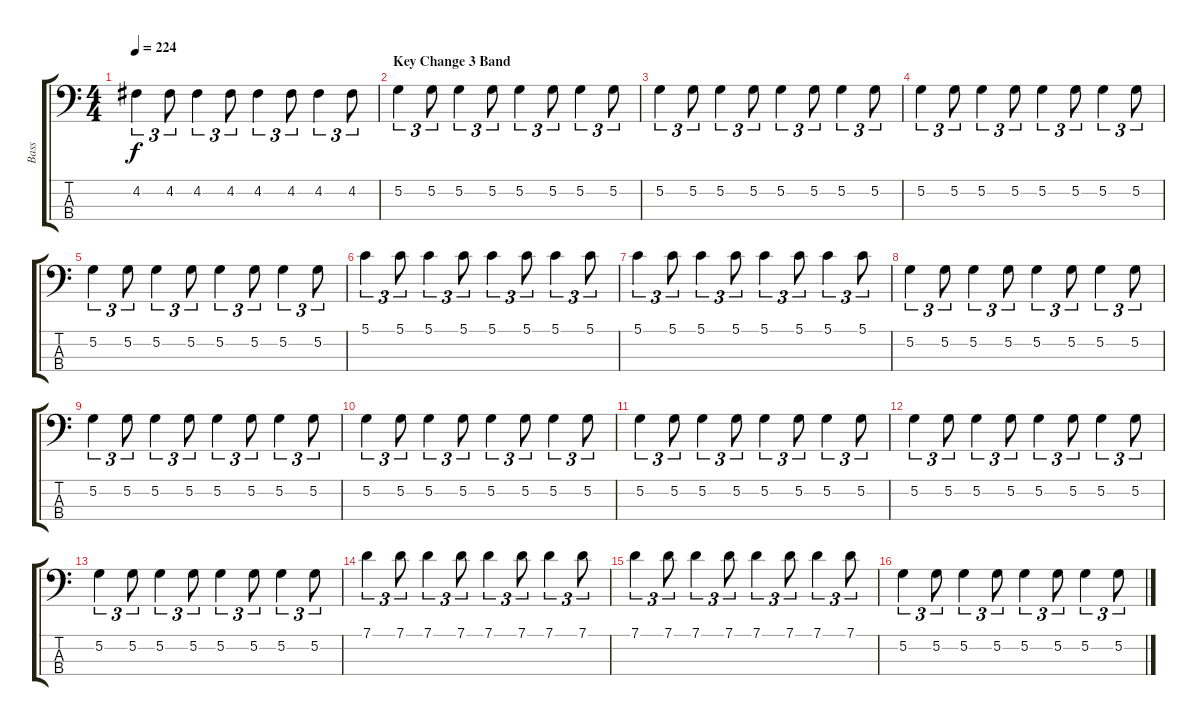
\track ("Bass" "Bass") {instrument electricbassfinger}
\staff {score tabs}
\tuning (G2 D2 A1 E1) {hide}
\ts (4 4)
\tempo 224
\clef f4
\ks c
4.2.4{tu (3 2) dy f} 4.2.8{tu (3 2)} 4.2.4{tu (3 2)} 4.2.8{tu (3 2)} 4.2.4{tu (3 2)} 4.2.8{tu (3 2)} 4.2.4{tu (3 2)} 4.2.8{tu (3 2)} |
\section ("" "Key Change 3 Band")
5.2.4{tu (3 2)} 5.2.8{tu (3 2)} 5.2.4{tu (3 2)} 5.2.8{tu (3 2)} 5.2.4{tu (3 2)} 5.2.8{tu (3 2)} 5.2.4{tu (3 2)} 5.2.8{tu (3 2)} |
5.2.4{tu (3 2)} 5.2.8{tu (3 2)} 5.2.4{tu (3 2)} 5.2.8{tu (3 2)} 5.2.4{tu (3 2)} 5.2.8{tu (3 2)} 5.2.4{tu (3 2)} 5.2.8{tu (3 2)} |
5.2.4{tu (3 2)} 5.2.8{tu (3 2)} 5.2.4{tu (3 2)} 5.2.8{tu (3 2)} 5.2.4{tu (3 2)} 5.2.8{tu (3 2)} 5.2.4{tu (3 2)} 5.2.8{tu (3 2)} |
5.2.4{tu (3 2)} 5.2.8{tu (3 2)} 5.2.4{tu (3 2)} 5.2.8{tu (3 2)} 5.2.4{tu (3 2)} 5.2.8{tu (3 2)} 5.2.4{tu (3 2)} 5.2.8{tu (3 2)} |
5.1.4{tu (3 2)} 5.1.8{tu (3 2)} 5.1.4{tu (3 2)} 5.1.8{tu (3 2)} 5.1.4{tu (3 2)} 5.1.8{tu (3 2)} 5.1.4{tu (3 2)} 5.1.8{tu (3 2)} |
5.1.4{tu (3 2)} 5.1.8{tu (3 2)} 5.1.4{tu (3 2)} 5.1.8{tu (3 2)} 5.1.4{tu (3 2)} 5.1.8{tu (3 2)} 5.1.4{tu (3 2)} 5.1.8{tu (3 2)} |
5.2.4{tu (3 2)} 5.2.8{tu (3 2)} 5.2.4{tu (3 2)} 5.2.8{tu (3 2)} 5.2.4{tu (3 2)} 5.2.8{tu (3 2)} 5.2.4{tu (3 2)} 5.2.8{tu (3 2)} |
5.2.4{tu (3 2)} 5.2.8{tu (3 2)} 5.2.4{tu (3 2)} 5.2.8{tu (3 2)} 5.2.4{tu (3 2)} 5.2.8{tu (3 2)} 5.2.4{tu (3 2)} 5.2.8{tu (3 2)} |
5.2.4{tu (3 2)} 5.2.8{tu (3 2)} 5.2.4{tu (3 2)} 5.2.8{tu (3 2)} 5.2.4{tu (3 2)} 5.2.8{tu (3 2)} 5.2.4{tu (3 2)} 5.2.8{tu (3 2)} |
5.2.4{tu (3 2)} 5.2.8{tu (3 2)} 5.2.4{tu (3 2)} 5.2.8{tu (3 2)} 5.2.4{tu (3 2)} 5.2.8{tu (3 2)} 5.2.4{tu (3 2)} 5.2.8{tu (3 2)} |
5.2.4{tu (3 2)} 5.2.8{tu (3 2)} 5.2.4{tu (3 2)} 5.2.8{tu (3 2)} 5.2.4{tu (3 2)} 5.2.8{tu (3 2)} 5.2.4{tu (3 2)} 5.2.8{tu (3 2)} |
5.2.4{tu (3 2)} 5.2.8{tu (3 2)} 5.2.4{tu (3 2)} 5.2.8{tu (3 2)} 5.2.4{tu (3 2)} 5.2.8{tu (3 2)} 5.2.4{tu (3 2)} 5.2.8{tu (3 2)} |
7.1.4{tu (3 2)} 7.1.8{tu (3 2)} 7.1.4{tu (3 2)} 7.1.8{tu (3 2)} 7.1.4{tu (3 2)} 7.1.8{tu (3 2)} 7.1.4{tu (3 2)} 7.1.8{tu (3 2)} |
7.1.4{tu (3 2)} 7.1.8{tu (3 2)} 7.1.4{tu (3 2)} 7.1.8{tu (3 2)} 7.1.4{tu (3 2)} 7.1.8{tu (3 2)} 7.1.4{tu (3 2)} 7.1.8{tu (3 2)} |
5.2.4{tu (3 2)} 5.2.8{tu (3 2)} 5.2.4{tu (3 2)} 5.2.8{tu (3 2)} 5.2.4{tu (3 2)} 5.2.8{tu (3 2)} 5.2.4{tu (3 2)} 5.2.8{tu (3 2)}
